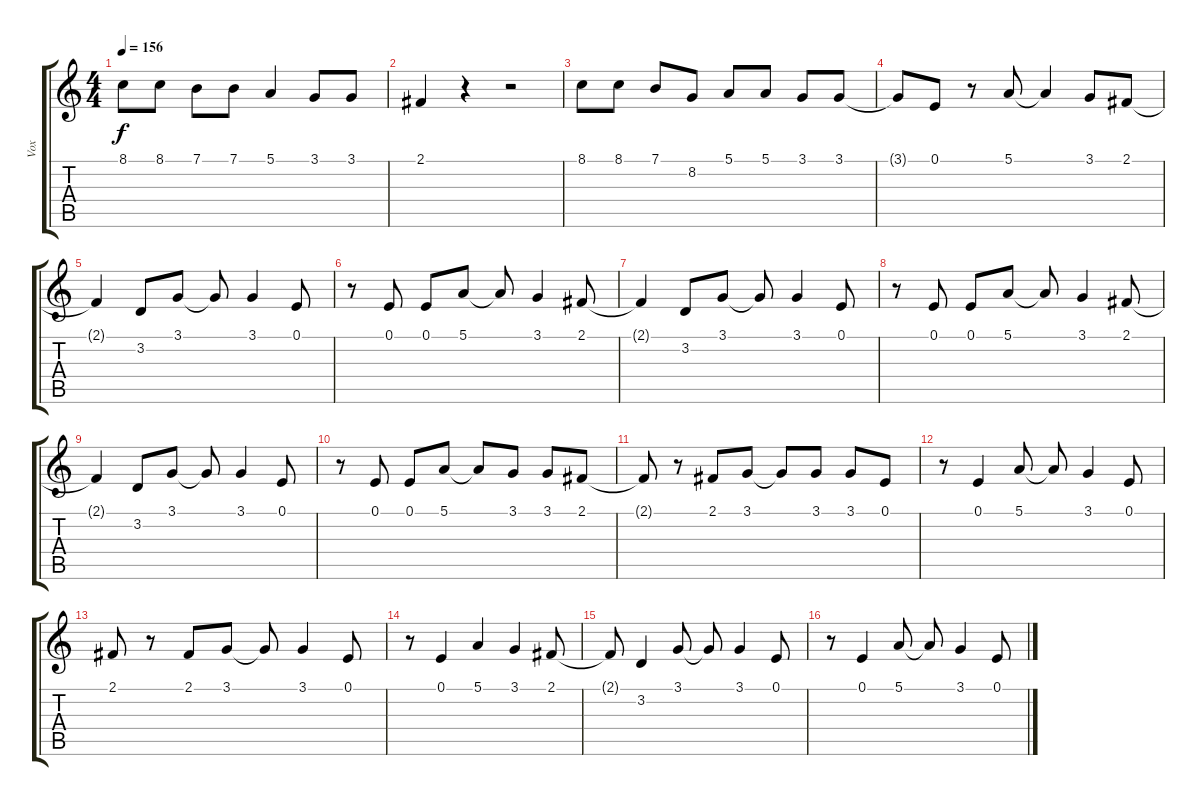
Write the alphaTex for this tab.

\track ("Vox" "Vox") {instrument synthvoice}
\staff {score tabs}
\tuning (E4 B3 G3 D3 A2 E2) {hide}
\ts (4 4)
\tempo 156
\clef g2
\ks c
8.1.8{dy f} 8.1.8 7.1.8 7.1.8 5.1.4 3.1.8 3.1.8 |
2.1.4 r.4 r.2 |
8.1.8 8.1.8 7.1.8 8.2.8 5.1.8 5.1.8 3.1.8 3.1.8 |
3.1{t}.8 0.1.8 r.8 5.1.8 5.1{t}.4 3.1.8 2.1.8 |
2.1{t}.4 3.2.8 3.1.8 3.1{t}.8 3.1.4 0.1.8 |
r.8 0.1.8 0.1.8 5.1.8 5.1{t}.8 3.1.4 2.1.8 |
2.1{t}.4 3.2.8 3.1.8 3.1{t}.8 3.1.4 0.1.8 |
r.8 0.1.8 0.1.8 5.1.8 5.1{t}.8 3.1.4 2.1.8 |
2.1{t}.4 3.2.8 3.1.8 3.1{t}.8 3.1.4 0.1.8 |
r.8 0.1.8 0.1.8 5.1.8 5.1{t}.8 3.1.8 3.1.8 2.1.8 |
2.1{t}.8 r.8 2.1.8 3.1.8 3.1{t}.8 3.1.8 3.1.8 0.1.8 |
r.8 0.1.4 5.1.8 5.1{t}.8 3.1.4 0.1.8 |
2.1.8 r.8 2.1.8 3.1.8 3.1{t}.8 3.1.4 0.1.8 |
r.8 0.1.4 5.1.4 3.1.4 2.1.8 |
2.1{t}.8 3.2.4 3.1.8 3.1{t}.8 3.1.4 0.1.8 |
r.8 0.1.4 5.1.8 5.1{t}.8 3.1.4 0.1.8
